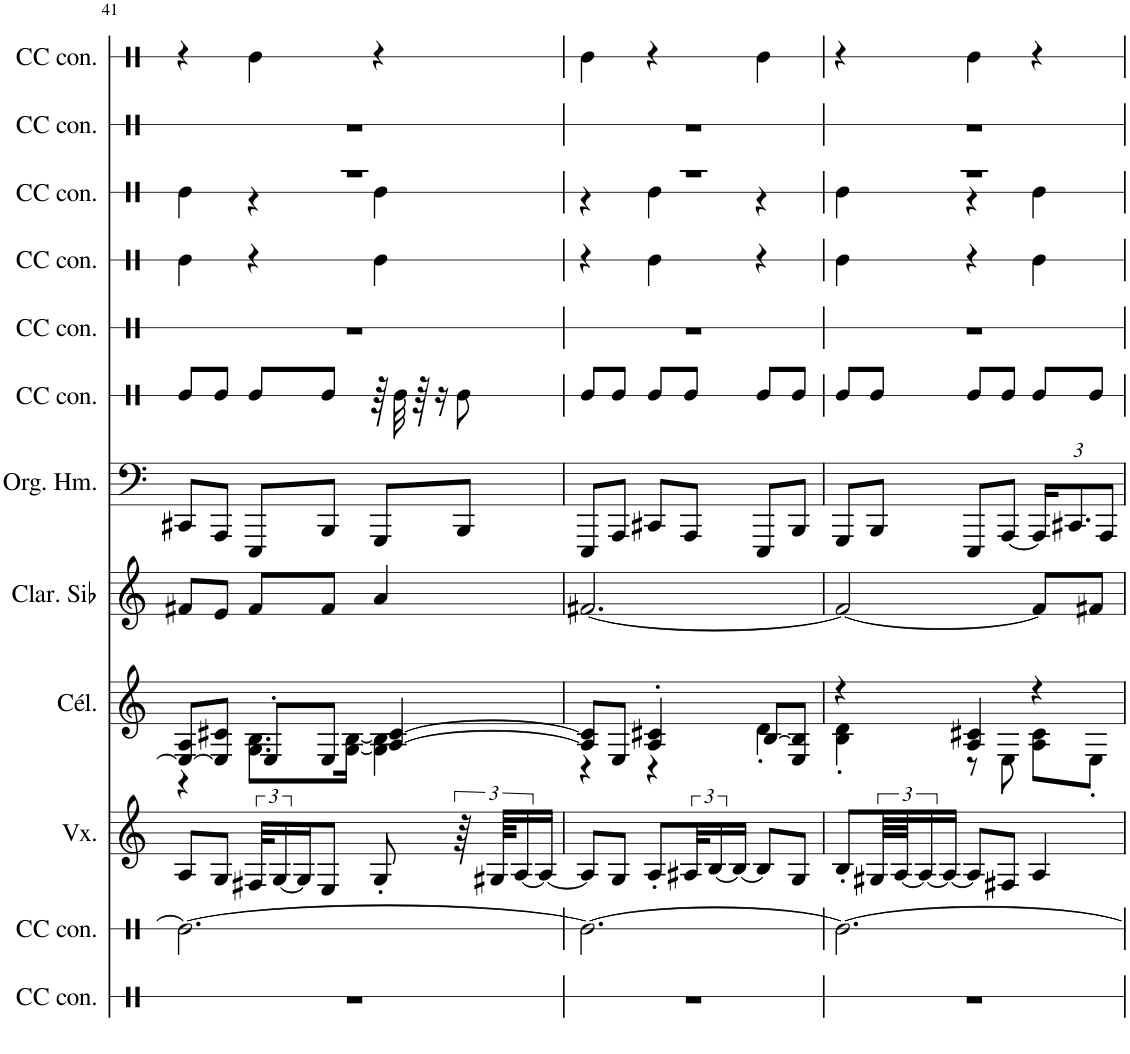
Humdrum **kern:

**kern	**kern	**kern	**kern	**kern	**kern	**kern	**kern	**kern	**kern	**kern	**kern
*part12	*part11	*part10	*part9	*part8	*part7	*part6	*part5	*part4	*part3	*part2	*part1
*staff12	*staff11	*staff10	*staff9	*staff8	*staff7	*staff6	*staff5	*staff4	*staff3	*staff2	*staff1
*I"Caisse claire de concert, Thunder	*I"Caisse claire de concert, Rain	*I"Voix, Guitar	*I"Célesta, Rhoades	*I"Clarinette en Sib	*I"Orgue Hammond, Bass	*I"Caisse claire de concert, Ride Cymbal 1	*I"Caisse claire de concert, Crash Cymbal	*I"Caisse claire de concert, Snare and Toms	*I"Caisse claire de concert, Pedal Hi Hat	*I"Caisse claire de concert, Alternate Ride	*I"Caisse claire de concert, Bass Drum
*I'CC con.	*I'CC con.	*I'Vx.	*I'Cél.	*I'Clar. Sib	*I'Org. Hm.	*I'CC con.	*I'CC con.	*I'CC con.	*I'CC con.	*I'CC con.	*I'CC con.
!!LO:PB:g=z
*clefX	*clefX	*clefG2	*clefG2	*clefG2	*clefF4	*clefX	*clefX	*clefX	*clefX	*clefX	*clefX
*	*	*	*Trd-7c-12	*Trd1c2	*	*	*	*	*	*	*
*k[]	*k[]	*k[]	*k[]	*k[]	*k[]	*k[]	*k[]	*k[]	*k[]	*k[]	*k[]
*M3/4	*M3/4	*M3/4	*M3/4	*M3/4	*M3/4	*M3/4	*M3/4	*M3/4	*M3/4	*M3/4	*M3/4
=41	=41	=41	=41	=41	=41	=41	=41	=41	=41	=41	=41
*	*	*	*^	*	*	*	*	*	*^	*	*
2.r	2.Re\_	8A/L	8E/_ 8A/L	4r	8f#X/L	8CC#X/L	8Re/L	2.r	4Re\	2.r	4Re\	2.r	4r
.	.	8G/J	8E/] 8c#X/J	.	8e/J	8AAA/J	8Re/J	.	.	.	.	.	.
.	.	48F#X/KLL	8E'/L	8.G\ 8.B\L	8f#/L	8EEE/L	8Re/L	.	4r	.	4r	.	4Re\
.	.	[24G/	.	.	.	.	.	.	.	.	.	.	.
.	.	16G/J]	.	.	.	.	.	.	.	.	.	.	.
.	.	8E/J	8E/J	.	8f#/J	8BBB/J	8Re/J	.	.	.	.	.	.
.	.	.	.	[16G\ [16B\Jk	.	.	.	.	.	.	.	.	.
.	.	8G'/	[4A/ [4c#/	4G\] 4B\]	4a/	8GGG/L	64r	.	4Re\	.	4Re\	.	4r
.	.	.	.	.	.	.	32Re\	.	.	.	.	.	.
.	.	.	.	.	.	.	64r	.	.	.	.	.	.
.	.	.	.	.	.	.	16r	.	.	.	.	.	.
.	.	96r	.	.	.	8BBB/J	8Re\	.	.	.	.	.	.
.	.	96G#X/KKLL	.	.	.	.	.	.	.	.	.	.	.
.	.	[24A/	.	.	.	.	.	.	.	.	.	.	.
.	.	16A/JJ_	.	.	.	.	.	.	.	.	.	.	.
=42	=42	=42	=42	=42	=42	=42	=42	=42	=42	=42	=42	=42	=42
2.r	2.Re\_	8A/L]	8A/] 8c#/]L	4r	[2.f#X/	8EEE/L	8Re/L	2.r	4r	2.r	4r	2.r	4Re\
.	.	8G/J	8E/J	.	.	8AAA/J	8Re/J	.	.	.	.	.	.
.	.	8A'/L	4A/' 4c#X/'	4r	.	8CC#X/L	8Re/L	.	4Re\	.	4Re\	.	4r
.	.	48A#X/KL	.	.	.	8AAA/J	8Re/J	.	.	.	.	.	.
.	.	[24B/	.	.	.	.	.	.	.	.	.	.	.
.	.	16B/JJ_	.	.	.	.	.	.	.	.	.	.	.
.	.	8B/L]	[8B/L	4d'\	.	8EEE/L	8Re/L	.	4r	.	4r	.	4Re\
.	.	8G/J	8E/ 8B/]J	.	.	8BBB/J	8Re/J	.	.	.	.	.	.
=43	=43	=43	=43	=43	=43	=43	=43	=43	=43	=43	=43	=43	=43
2.r	2.Re\_	8B'/L	4r	4B\' 4d\'	2f#/_	8GGG/L	8Re/L	2.r	4Re\	2.r	4Re\	2.r	4r
.	.	96G#X/LLL	.	.	.	8BBB/J	8Re/J	.	.	.	.	.	.
.	.	[96A/JJ	.	.	.	.	.	.	.	.	.	.	.
.	.	24A/_	.	.	.	.	.	.	.	.	.	.	.
.	.	16A/JJ_	.	.	.	.	.	.	.	.	.	.	.
.	.	8A/L]	4A/ 4c#X/	8r	.	8EEE/L	8Re/L	.	4r	.	4r	.	4Re\
.	.	8F#X/J	.	8E\	.	[8AAA/J	8Re/J	.	.	.	.	.	.
*	*	*	*	*	*	*Xbrackettup	*	*	*	*	*	*	*
.	.	4A/	4r	8A\ 8c#\L	8f#/L]	24AAA/KL]	8Re/L	.	4Re\	.	4Re\	.	4r
.	.	.	.	.	.	12.CC#X/	.	.	.	.	.	.	.
.	.	.	.	8E'\J	8f#X/J	.	8Re/J	.	.	.	.	.	.
.	.	.	.	.	.	12AAA/J	.	.	.	.	.	.	.
*	*	*	*v	*v	*	*	*	*	*	*v	*v	*	*
=	=	=	=	=	=	=	=	=	=	=	=
*-	*-	*-	*-	*-	*-	*-	*-	*-	*-	*-	*-
